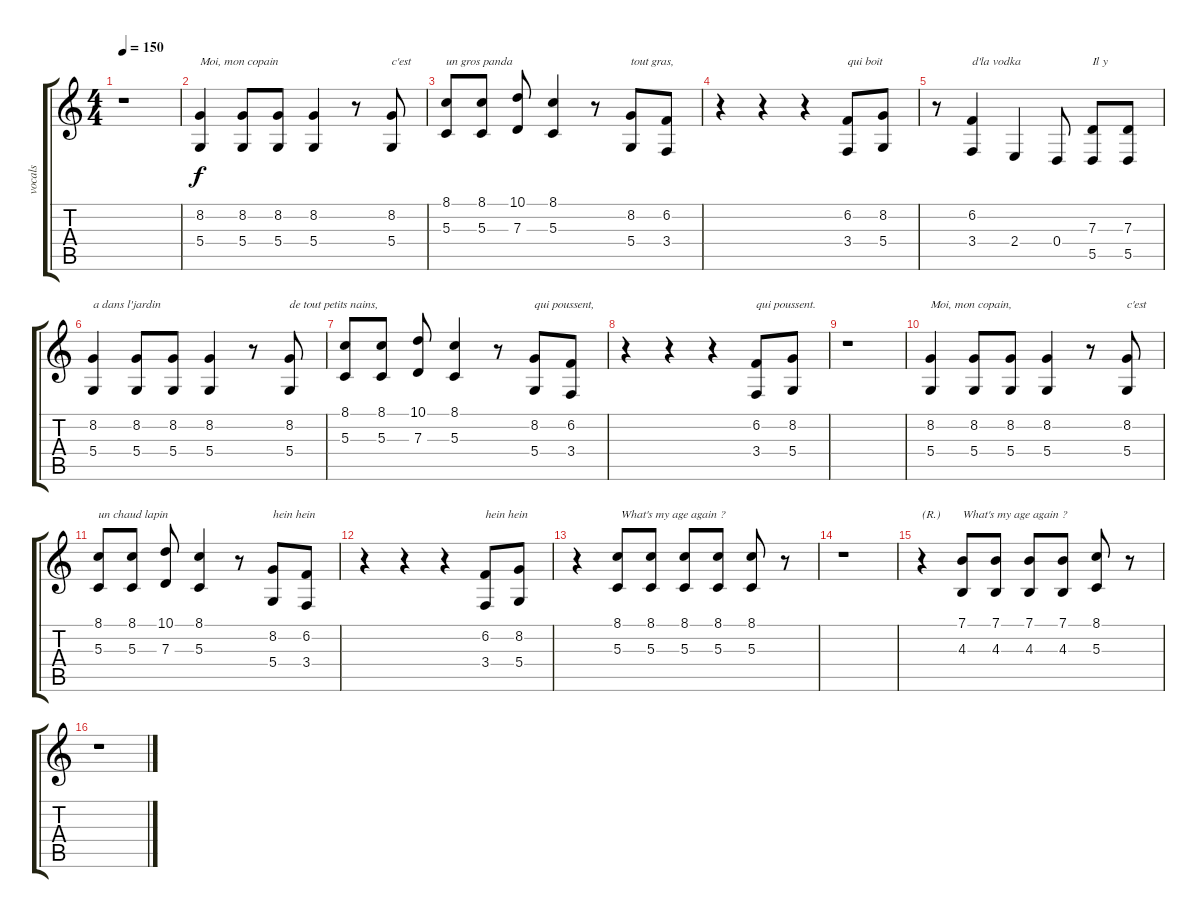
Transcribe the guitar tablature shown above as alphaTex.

\track ("vocals" "vocals") {instrument choiraahs}
\staff {score tabs}
\tuning (E4 B3 G3 D3 A2 E2) {hide}
\ts (4 4)
\tempo 150
\clef g2
\ks c
r.1{dy f} |
(8.2 5.4).4{txt "Moi, mon copain"} (8.2 5.4).8 (8.2 5.4).8 (8.2 5.4).4 r.8 (8.2 5.4).8{txt "c'est"} |
(8.1 5.3).8{txt "un gros panda"} (8.1 5.3).8 (10.1 7.3).8 (8.1 5.3).4 r.8 (8.2 5.4).8{txt "tout gras,"} (6.2 3.4).8 |
r.4 r.4 r.4 (6.2 3.4).8{txt "qui boit"} (8.2 5.4).8 |
r.8 (6.2 3.4).4{txt "d'la vodka"} 2.4.4 0.4.8 (7.3 5.5).8{txt "Il y"} (7.3 5.5).8 |
(8.2 5.4).4{txt "a dans l'jardin"} (8.2 5.4).8 (8.2 5.4).8 (8.2 5.4).4 r.8 (8.2 5.4).8{txt "de tout petits nains,"} |
(8.1 5.3).8 (8.1 5.3).8 (10.1 7.3).8 (8.1 5.3).4 r.8 (8.2 5.4).8{txt "qui poussent,"} (6.2 3.4).8 |
r.4 r.4 r.4 (6.2 3.4).8{txt "qui poussent."} (8.2 5.4).8 |
r.1 |
(8.2 5.4).4{txt "Moi, mon copain,"} (8.2 5.4).8 (8.2 5.4).8 (8.2 5.4).4 r.8 (8.2 5.4).8{txt "c'est"} |
(8.1 5.3).8{txt "un chaud lapin"} (8.1 5.3).8 (10.1 7.3).8 (8.1 5.3).4 r.8 (8.2 5.4).8{txt "hein hein"} (6.2 3.4).8 |
r.4 r.4 r.4 (6.2 3.4).8{txt "hein hein"} (8.2 5.4).8 |
r.4 (8.1 5.3).8{txt " What's my age again ?"} (8.1 5.3).8 (8.1 5.3).8 (8.1 5.3).8 (8.1 5.3).8 r.8 |
r.1 |
r.4{txt "(R.)"} (7.1 4.3).8{txt "What's my age again ?"} (7.1 4.3).8 (7.1 4.3).8 (7.1 4.3).8 (8.1 5.3).8 r.8 |
r.1
